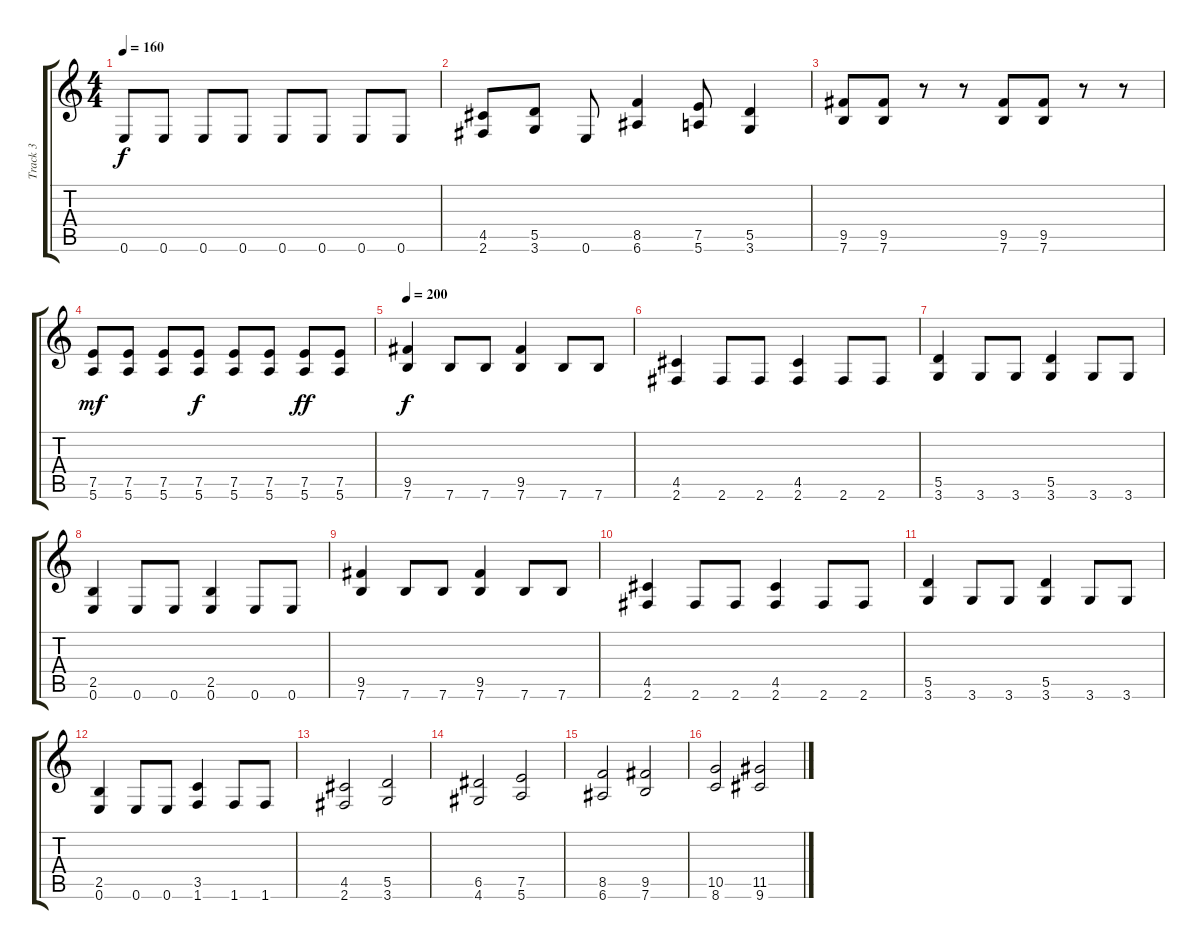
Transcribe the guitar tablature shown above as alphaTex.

\track ("Track 3" "Track 3") {instrument overdrivenguitar}
\staff {score tabs}
\tuning (E4 B3 G3 D3 A2 E2) {hide}
\ts (4 4)
\tempo 160
\clef g2
\ks c
0.6.8{dy f} 0.6.8 0.6.8 0.6.8 0.6.8 0.6.8 0.6.8 0.6.8 |
(4.5 2.6).8 (5.5 3.6).8 0.6.8 (8.5 6.6).4 (7.5 5.6).8 (5.5 3.6).4 |
(9.5 7.6).8 (9.5 7.6).8 r.8 r.8 (9.5 7.6).8 (9.5 7.6).8 r.8 r.8 |
(7.5 5.6).8{dy mf} (7.5 5.6).8 (7.5 5.6).8 (7.5 5.6).8{dy f} (7.5 5.6).8 (7.5 5.6).8 (7.5 5.6).8{dy ff} (7.5 5.6).8 |
\tempo 200
(9.5 7.6).4{dy f} 7.6.8 7.6.8 (9.5 7.6).4 7.6.8 7.6.8 |
(4.5 2.6).4 2.6.8 2.6.8 (4.5 2.6).4 2.6.8 2.6.8 |
(5.5 3.6).4 3.6.8 3.6.8 (5.5 3.6).4 3.6.8 3.6.8 |
(2.5 0.6).4 0.6.8 0.6.8 (2.5 0.6).4 0.6.8 0.6.8 |
(9.5 7.6).4 7.6.8 7.6.8 (9.5 7.6).4 7.6.8 7.6.8 |
(4.5 2.6).4 2.6.8 2.6.8 (4.5 2.6).4 2.6.8 2.6.8 |
(5.5 3.6).4 3.6.8 3.6.8 (5.5 3.6).4 3.6.8 3.6.8 |
(2.5 0.6).4 0.6.8 0.6.8 (3.5 1.6).4 1.6.8 1.6.8 |
(4.5 2.6).2 (5.5 3.6).2 |
(6.5 4.6).2 (7.5 5.6).2 |
(8.5 6.6).2 (9.5 7.6).2 |
(10.5 8.6).2 (11.5 9.6).2
